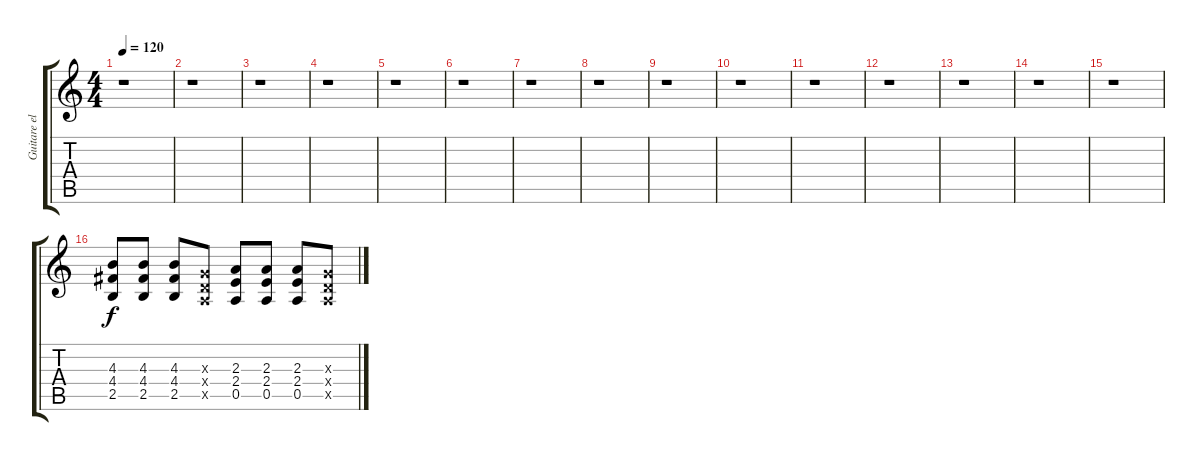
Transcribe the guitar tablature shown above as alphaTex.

\track ("Guitare electrique" "Guitare el") {instrument overdrivenguitar}
\staff {score tabs}
\tuning (E4 B3 G3 D3 A2 E2) {hide}
\ts (4 4)
\tempo 120
\clef g2
\ks c
r.1{dy f instrument overdrivenguitar} |
r.1 |
r.1 |
r.1 |
r.1 |
r.1 |
r.1 |
r.1 |
r.1 |
r.1 |
r.1 |
r.1 |
r.1 |
r.1 |
r.1 |
(4.3 4.4 2.5).8 (4.3 4.4 2.5).8 (4.3 4.4 2.5).8 (0.3{x} 0.4{x} 0.5{x}).8 (2.3 2.4 0.5).8 (2.3 2.4 0.5).8 (2.3 2.4 0.5).8 (0.3{x} 0.4{x} 0.5{x}).8
